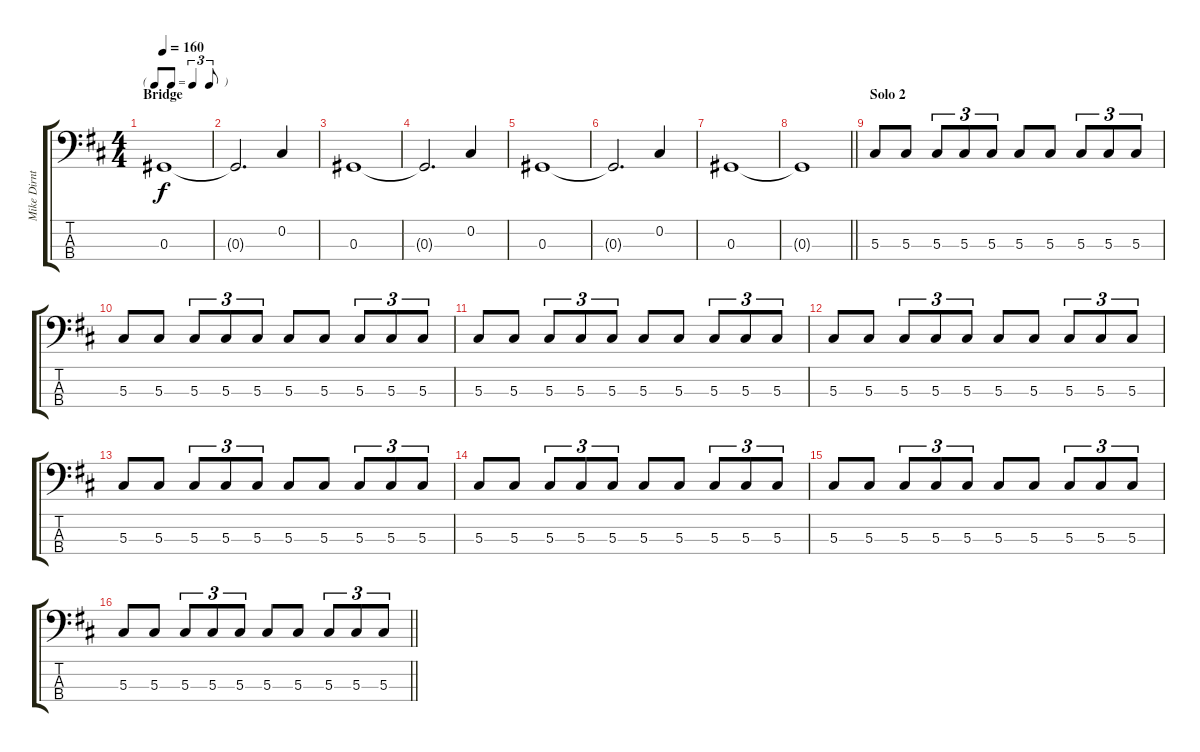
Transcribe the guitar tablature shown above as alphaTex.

\track ("Mike Dirnt (Bass)" "Mike Dirnt") {instrument electricbassfinger}
\staff {score tabs}
\tuning (Gb2 Db2 Ab1 Eb1) {hide}
\ts (4 4)
\tf triplet8th
\section ("" "Bridge")
\tempo 160
\clef f4
\ks d
0.3.1{dy f} |
0.3{t}.2{d} 0.2.4 |
0.3.1 |
0.3{t}.2{d} 0.2.4 |
0.3.1 |
0.3{t}.2{d} 0.2.4 |
0.3.1 |
\barLineRight lightlight
0.3{t}.1 |
\section ("" "Solo 2")
5.3.8 5.3.8 5.3.8{tu (3 2)} 5.3.8{tu (3 2)} 5.3.8{tu (3 2)} 5.3.8 5.3.8 5.3.8{tu (3 2)} 5.3.8{tu (3 2)} 5.3.8{tu (3 2)} |
5.3.8 5.3.8 5.3.8{tu (3 2)} 5.3.8{tu (3 2)} 5.3.8{tu (3 2)} 5.3.8 5.3.8 5.3.8{tu (3 2)} 5.3.8{tu (3 2)} 5.3.8{tu (3 2)} |
5.3.8 5.3.8 5.3.8{tu (3 2)} 5.3.8{tu (3 2)} 5.3.8{tu (3 2)} 5.3.8 5.3.8 5.3.8{tu (3 2)} 5.3.8{tu (3 2)} 5.3.8{tu (3 2)} |
5.3.8 5.3.8 5.3.8{tu (3 2)} 5.3.8{tu (3 2)} 5.3.8{tu (3 2)} 5.3.8 5.3.8 5.3.8{tu (3 2)} 5.3.8{tu (3 2)} 5.3.8{tu (3 2)} |
5.3.8 5.3.8 5.3.8{tu (3 2)} 5.3.8{tu (3 2)} 5.3.8{tu (3 2)} 5.3.8 5.3.8 5.3.8{tu (3 2)} 5.3.8{tu (3 2)} 5.3.8{tu (3 2)} |
5.3.8 5.3.8 5.3.8{tu (3 2)} 5.3.8{tu (3 2)} 5.3.8{tu (3 2)} 5.3.8 5.3.8 5.3.8{tu (3 2)} 5.3.8{tu (3 2)} 5.3.8{tu (3 2)} |
5.3.8 5.3.8 5.3.8{tu (3 2)} 5.3.8{tu (3 2)} 5.3.8{tu (3 2)} 5.3.8 5.3.8 5.3.8{tu (3 2)} 5.3.8{tu (3 2)} 5.3.8{tu (3 2)} |
\barLineRight lightlight
5.3.8 5.3.8 5.3.8{tu (3 2)} 5.3.8{tu (3 2)} 5.3.8{tu (3 2)} 5.3.8 5.3.8 5.3.8{tu (3 2)} 5.3.8{tu (3 2)} 5.3.8{tu (3 2)}
